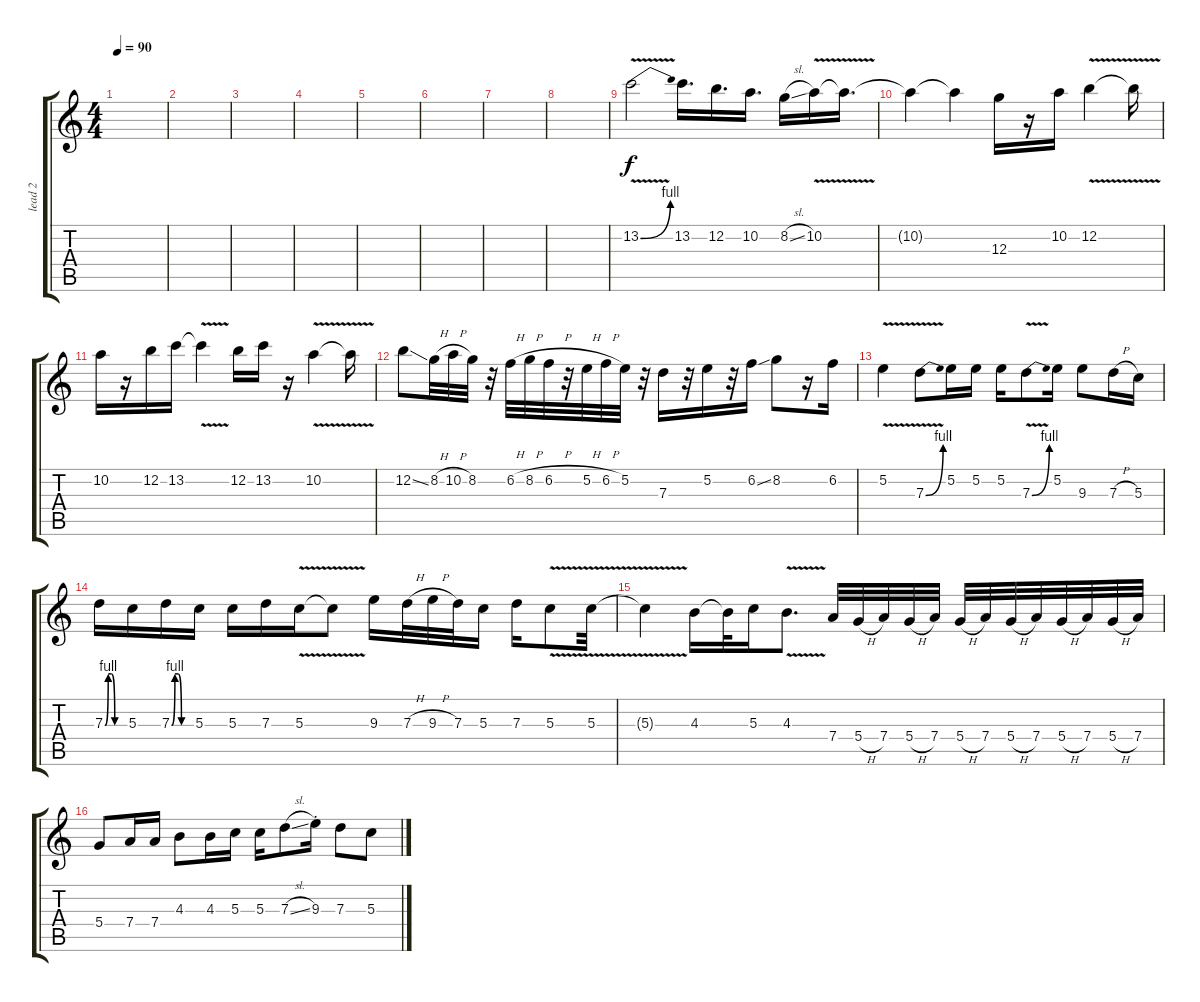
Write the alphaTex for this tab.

\track ("lead 2" "lead 2") {instrument overdrivenguitar}
\staff {score tabs}
\tuning (E4 B3 G3 D3 A2 E2) {hide}
\ts (4 4)
\tempo 90
\clef g2
\ks c
|
|
|
|
|
|
|
|
13.2{be (bend 0 0 60 4) v}.2 13.2.16{d} 12.2.16{d} 10.2.16{d} 8.2{sl}.16 10.2{v}.16 10.2{t}.16{d} |
10.2{t}.4 10.2{t}.4 12.3.16 r.16 10.2.16 12.2{v}.4 12.2{t}.16 |
10.2.16 r.16 12.2.16 13.2.16 13.2{v t}.4 12.2.16 13.2.16 r.16 10.2{v}.4 10.2{t}.16 |
12.2{ss}.8 8.2{h}.32 10.2{h}.32 8.2.32 r.32 6.2{h}.32 8.2{h}.32 6.2{h}.32 r.32 5.2{h}.32 6.2{h}.32 5.2.32 r.32 7.3.16 r.32 5.2.16 r.32 6.2{ss}.16 8.2.8 r.16 6.2.16 |
5.2{v}.4 7.3{be (bend 0 0 60 4) v}.8 5.2.16 5.2.16 5.2.16 7.3{be (bend 0 0 60 4) v}.8 5.2.16 9.3.8 7.3{h}.16 5.3.16 |
7.3{be (custom 0 0 10 4 20 4 30 0 60 0)}.16 5.3.16 7.3{be (custom 0 0 10 4 20 4 30 0 60 0)}.16 5.3.16 5.3.16 7.3.16 5.3{v}.16 5.3{t}.8 9.3.16 7.3{h}.32 9.3{h}.32 7.3.32 5.3.16 7.3.16 5.3{v}.8 5.3{v}.32 |
5.3{t}.4 4.3.16 4.3{t}.32 5.3.16 4.3{v}.8{d} 7.4.32 5.4{h}.32 7.4.32 5.4{h}.32 7.4.32 5.4{h}.32 7.4.32 5.4{h}.32 7.4.32 5.4{h}.32 7.4.32 5.4{h}.32 7.4.32 |
5.4.8 7.4.16 7.4.16 4.3.8 4.3.16 5.3.16 5.3.16 7.3{sl}.8 9.3{st}.16 7.3.8 5.3.8
